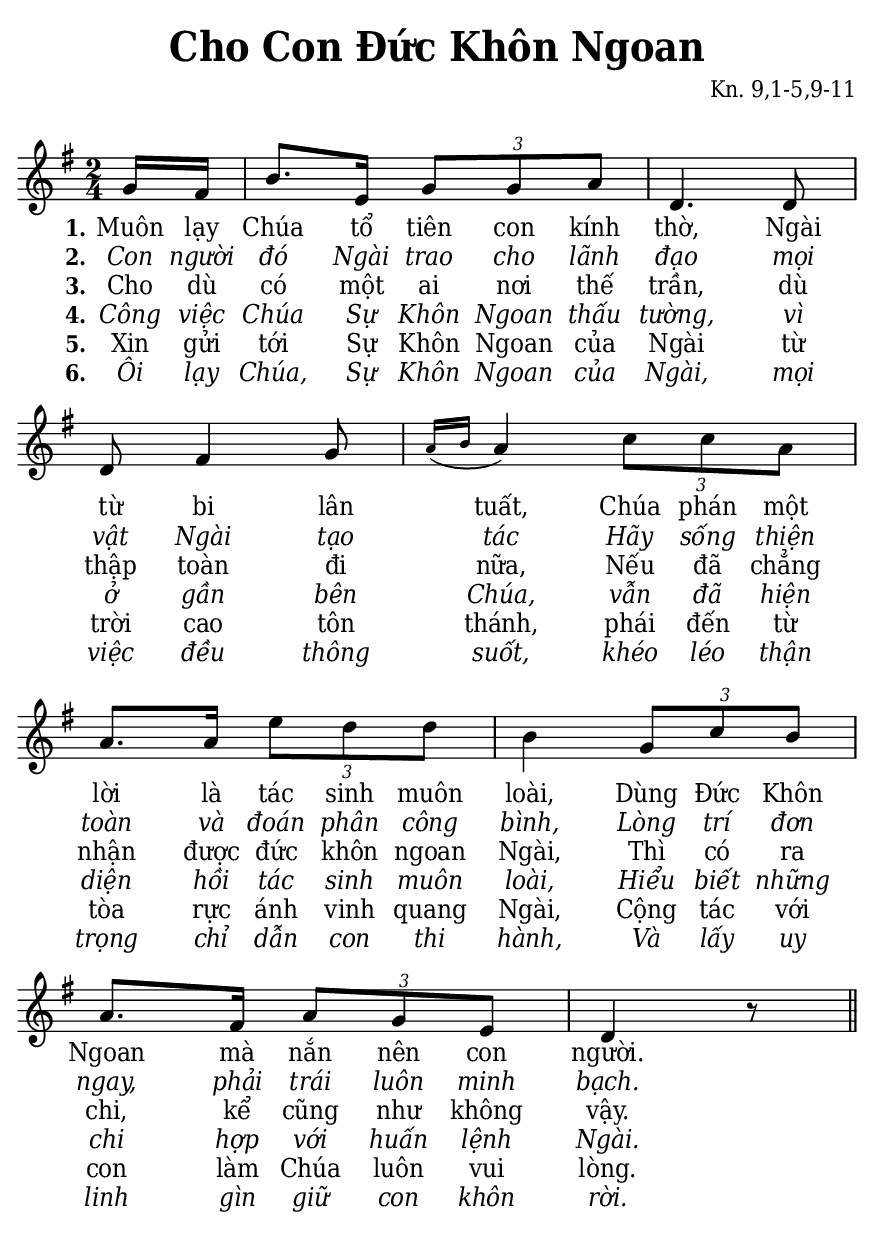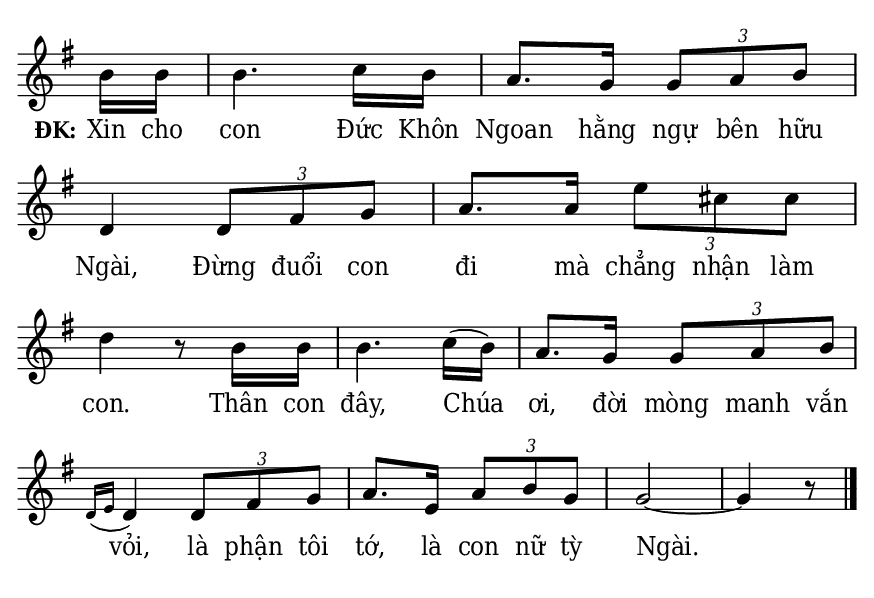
% Cài đặt chung\
\version "2.22.1"
\include "english.ly"

\header {
  title = \markup { \fontsize #1 "Cho Con Đức Khôn Ngoan" }
  composer = "Kn. 9,1-5,9-11"
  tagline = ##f
}

% Nhạc phiên khúc
nhacPhienKhucSop = \relative c'' {
  \partial 8 g16 fs |
  b8. e,16 \tuplet 3/2 { g8 g a } |
  d,4. d8 |
  d fs4 g8 |
  \slashedGrace { a16 (b } a4) \tuplet 3/2 { c8 c a } |
  a8. a16 \tuplet 3/2 { e'8 d d } |
  b4 \tuplet 3/2 { g8 c b } |
  a8. fs16 \tuplet 3/2 { a8 g e } |
  d4 r8 \bar "||" \break
  
  b'16 b |
  b4. c16 b |
  a8. g16 \tuplet 3/2 { g8 a b } |
  d,4 \tuplet 3/2 { d8 fs g } |
  a8. a16 \tuplet 3/2 { e'8 cs cs } |
  d4 r8 b16 b |
  b4. c16 (b) |
  a8. g16 \tuplet 3/2 { g8 a b } |
  \slashedGrace { d,16 (e } d4) \tuplet 3/2 { d8 fs g } |
  a8. e16 \tuplet 3/2 { a8 b g } |
  g2 ~ |
  g4 r8 \bar "|."
}

nhacPhienKhucAlto = \relative c' {
  
}

% Lời phiên khúc
loiPhienKhucSop = \lyrics {
  <<
    {
      \set stanza = "1."
      Muôn lạy Chúa tổ tiên con kính thờ,
      Ngài từ bi lân tuất,
      Chúa phán một lời là tác sinh muôn loài,
      Dùng Đức Khôn Ngoan mà nắn nên con người.
    }
    \new Lyrics {
	    \set associatedVoice = "beSop"
	    \set stanza = "2."
      \override Lyrics.LyricText.font-shape = #'italic
	    Con người đó Ngài trao cho
	    lãnh đạo mọi vật Ngài tạo tác
	    Hãy sống thiện toàn và đoán phân công bình,
	    Lòng trí đơn ngay, phải trái luôn minh bạch.
    }
    \new Lyrics {
	    \set associatedVoice = "beSop"
	    \set stanza = "3."
	    Cho dù có một ai nơi thế trần,
	    dù thập toàn đi nữa,
	    Nếu đã chẳng nhận được đức khôn ngoan Ngài,
	    Thì có ra chi, kể cũng như không vậy.
    }
    \new Lyrics {
	    \set associatedVoice = "beSop"
	    \set stanza = "4."
      \override Lyrics.LyricText.font-shape = #'italic
	    Công việc Chúa Sự Khôn Ngoan thấu tường,
	    vì ở gần bên Chúa,
	    vẫn đã hiện diện hồi tác sinh muôn loài,
	    Hiểu biết những chi hợp với huấn lệnh Ngài.
    }
    \new Lyrics {
	    \set associatedVoice = "beSop"
	    \set stanza = "5."
	    Xin gửi tới Sự Khôn Ngoan của Ngài
	    từ trời cao tôn thánh,
	    phái đến từ tòa rực ánh vinh quang Ngài,
	    Cộng tác với con làm Chúa luôn vui lòng.
    }
    \new Lyrics {
	    \set associatedVoice = "beSop"
	    \set stanza = "6."
      \override Lyrics.LyricText.font-shape = #'italic
	    Ôi lạy Chúa, Sự Khôn Ngoan của Ngài,
	    mọi việc đều thông suốt,
	    khéo léo thận trọng chỉ dẫn con thi hành,
	    Và lấy uy linh gìn giữ con khôn rời.
    }
  >>
  \set stanza = "ĐK:"
  Xin cho con Đức Khôn Ngoan hằng ngự bên hữu Ngài,
  Đừng đuổi con đi mà chẳng nhận làm con.
  Thân con đây, Chúa ơi, đời mòng manh vắn vỏi,
  là phận tôi tớ, là con nữ tỳ Ngài.
}

% Dàn trang
\paper {
  #(set-paper-size "a5")
  top-margin = 3\mm
  bottom-margin = 3\mm
  left-margin = 3\mm
  right-margin = 3\mm
  indent = #0
  #(define fonts
	 (make-pango-font-tree "Deja Vu Serif Condensed"
	 		       "Deja Vu Serif Condensed"
			       "Deja Vu Serif Condensed"
			       (/ 20 20)))
  print-page-number = ##f
  system-system-spacing = #'((basic-distance . 0.1) (padding . 2.5))
}

TongNhip = {
  \key g \major \time 2/4
  \set Timing.beamExceptions = #'()
  \set Timing.baseMoment = #(ly:make-moment 1/4)
}

% Đổi kích thước nốt cho bè phụ
notBePhu =
#(define-music-function (font-size music) (number? ly:music?)
   (for-some-music
     (lambda (m)
       (if (music-is-of-type? m 'rhythmic-event)
           (begin
             (set! (ly:music-property m 'tweaks)
                   (cons `(font-size . ,font-size)
                         (ly:music-property m 'tweaks)))
             #t)
           #f))
     music)
   music)

\score {
  \new ChoirStaff <<
    \new Staff \with {
        \consists "Merge_rests_engraver"
        printPartCombineTexts = ##f
      }
      <<
      \new Voice \TongNhip \partCombine 
        \nhacPhienKhucSop
        \notBePhu -1 { \nhacPhienKhucAlto }
      \new NullVoice = beSop \nhacPhienKhucSop
      \new Lyrics \lyricsto beSop \loiPhienKhucSop
      >>
  >>
  \layout {
    \override Lyrics.LyricSpace.minimum-distance = #1.5
    \override Score.BarNumber.break-visibility = ##(#f #f #f)
    \override Score.SpacingSpanner.uniform-stretching = ##t
  } 
}
